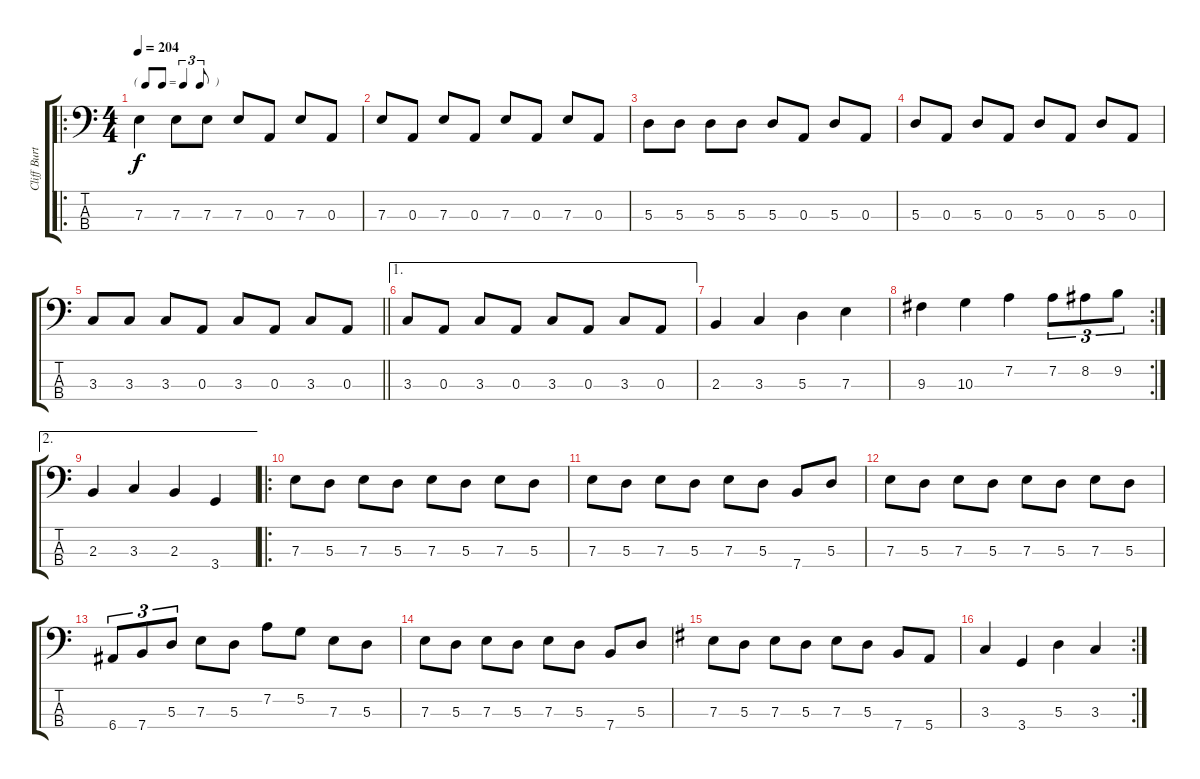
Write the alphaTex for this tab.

\track ("Cliff Burton" "Cliff Burt") {instrument electricbassfinger}
\staff {score tabs}
\tuning (G2 D2 A1 E1) {hide}
\ro
\ts (4 4)
\tf triplet8th
\tempo 204
\clef f4
\ks c
7.3.4{dy f} 7.3.8 7.3.8 7.3.8 0.3.8 7.3.8 0.3.8 |
7.3.8 0.3.8 7.3.8 0.3.8 7.3.8 0.3.8 7.3.8 0.3.8 |
5.3.8 5.3.8 5.3.8 5.3.8 5.3.8 0.3.8 5.3.8 0.3.8 |
5.3.8 0.3.8 5.3.8 0.3.8 5.3.8 0.3.8 5.3.8 0.3.8 |
\barLineRight lightlight
3.3.8 3.3.8 3.3.8 0.3.8 3.3.8 0.3.8 3.3.8 0.3.8 |
\ae 1
3.3.8 0.3.8 3.3.8 0.3.8 3.3.8 0.3.8 3.3.8 0.3.8 |
2.3.4 3.3.4 5.3.4 7.3.4 |
\rc 2
9.3.4 10.3.4 7.2.4 7.2.8{tu (3 2)} 8.2.8{tu (3 2)} 9.2.8{tu (3 2)} |
\ae 2
2.3.4 3.3.4 2.3.4 3.4.4 |
\ro
7.3.8 5.3.8 7.3.8 5.3.8 7.3.8 5.3.8 7.3.8 5.3.8 |
7.3.8 5.3.8 7.3.8 5.3.8 7.3.8 5.3.8 7.4.8 5.3.8 |
7.3.8 5.3.8 7.3.8 5.3.8 7.3.8 5.3.8 7.3.8 5.3.8 |
6.4.8{tu (3 2)} 7.4.8{tu (3 2)} 5.3.8{tu (3 2)} 7.3.8 5.3.8 7.2.8 5.2.8 7.3.8 5.3.8 |
7.3.8 5.3.8 7.3.8 5.3.8 7.3.8 5.3.8 7.4.8 5.3.8 |
\ks eminor
7.3.8 5.3.8 7.3.8 5.3.8 7.3.8 5.3.8 7.4.8 5.4.8 |
\rc 2
3.3.4 3.4.4 5.3.4 3.3.4
